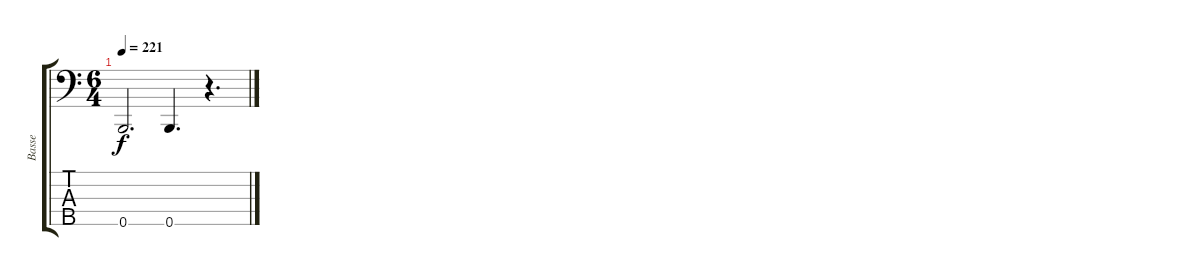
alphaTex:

\track ("Basse" "Basse") {instrument electricbasspick}
\staff {score tabs}
\tuning (G2 D2 A1 E1 B0) {hide}
\ts (6 4)
\tempo 221
\clef f4
\ks c
0.5.2{d dy f} 0.5.4{d} r.4{d}
